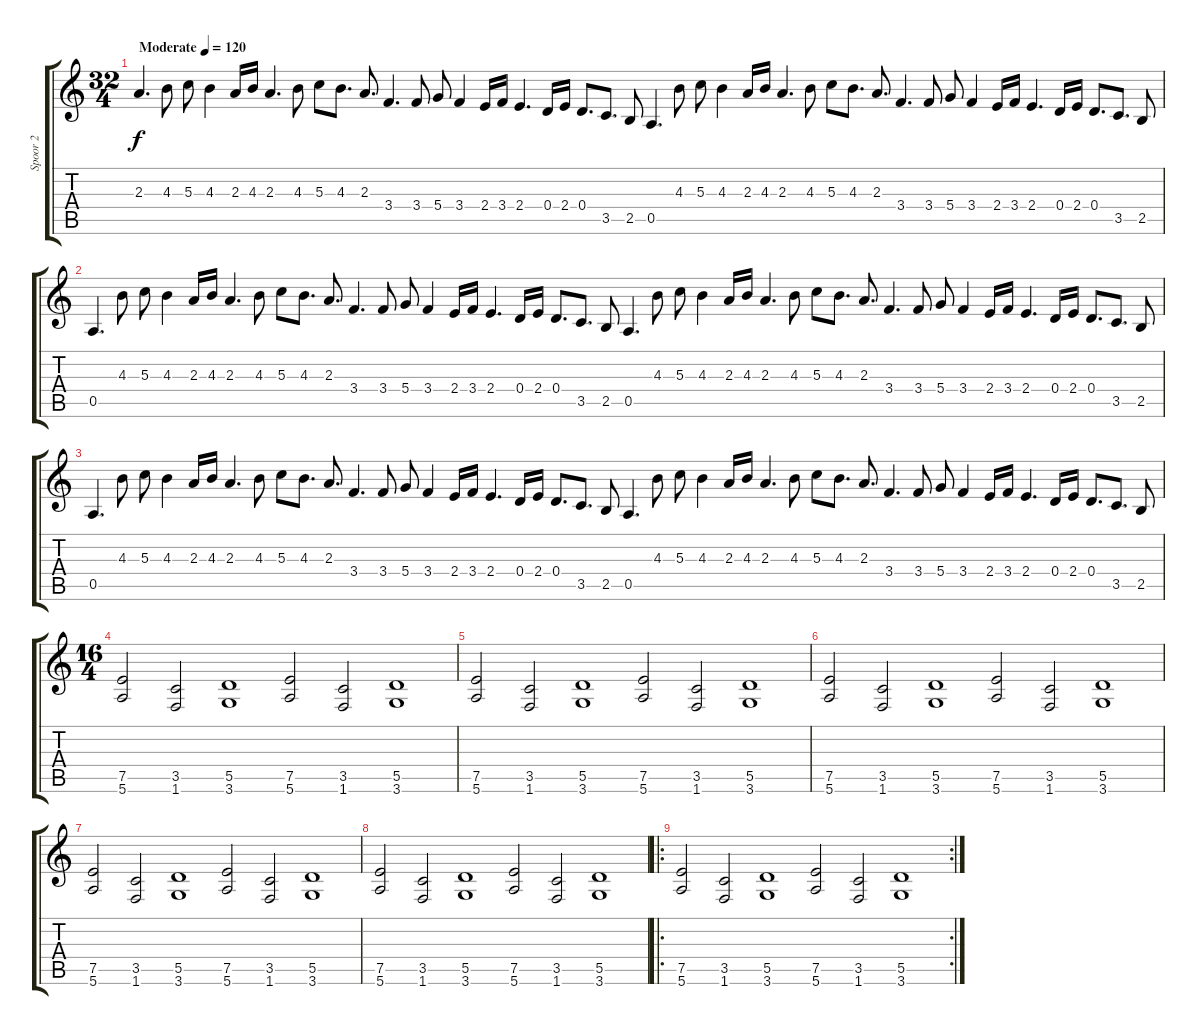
\track ("Spoor 2" "Spoor 2") {instrument distortionguitar}
\staff {score tabs}
\tuning (E4 B3 G3 D3 A2 E2) {hide}
\ts (32 4)
\tempo (120 "Moderate")
\clef g2
\ks c
2.3.4{d dy f instrument distortionguitar} 4.3.8 5.3.8 4.3.4 2.3.16 4.3.16 2.3.4{d} 4.3.8 5.3.8 4.3.8{d} 2.3.8{d} 3.4.4{d} 3.4.8 5.4.8 3.4.4 2.4.16 3.4.16 2.4.4{d} 0.4.16 2.4.16 0.4.8{d} 3.5.8{d} 2.5.8 0.5.4{d} 4.3.8 5.3.8 4.3.4 2.3.16 4.3.16 2.3.4{d} 4.3.8 5.3.8 4.3.8{d} 2.3.8{d} 3.4.4{d} 3.4.8 5.4.8 3.4.4 2.4.16 3.4.16 2.4.4{d} 0.4.16 2.4.16 0.4.8{d} 3.5.8{d} 2.5.8 |
0.5.4{d volume 16} 4.3.8 5.3.8 4.3.4 2.3.16 4.3.16 2.3.4{d} 4.3.8 5.3.8 4.3.8{d} 2.3.8{d} 3.4.4{d} 3.4.8 5.4.8 3.4.4 2.4.16 3.4.16 2.4.4{d} 0.4.16 2.4.16 0.4.8{d} 3.5.8{d} 2.5.8 0.5.4{d} 4.3.8 5.3.8 4.3.4 2.3.16 4.3.16 2.3.4{d} 4.3.8 5.3.8 4.3.8{d} 2.3.8{d} 3.4.4{d} 3.4.8 5.4.8 3.4.4 2.4.16 3.4.16 2.4.4{d} 0.4.16 2.4.16 0.4.8{d} 3.5.8{d} 2.5.8 |
0.5.4{d} 4.3.8 5.3.8 4.3.4 2.3.16 4.3.16 2.3.4{d} 4.3.8 5.3.8 4.3.8{d} 2.3.8{d} 3.4.4{d} 3.4.8 5.4.8 3.4.4 2.4.16 3.4.16 2.4.4{d} 0.4.16 2.4.16 0.4.8{d} 3.5.8{d} 2.5.8 0.5.4{d} 4.3.8 5.3.8 4.3.4 2.3.16 4.3.16 2.3.4{d} 4.3.8 5.3.8 4.3.8{d} 2.3.8{d} 3.4.4{d} 3.4.8 5.4.8 3.4.4 2.4.16 3.4.16 2.4.4{d} 0.4.16 2.4.16 0.4.8{d} 3.5.8{d} 2.5.8 |
\ts (16 4)
(7.5 5.6).2 (3.5 1.6).2 (5.5 3.6).1 (7.5 5.6).2 (3.5 1.6).2 (5.5 3.6).1 |
(7.5 5.6).2 (3.5 1.6).2 (5.5 3.6).1 (7.5 5.6).2 (3.5 1.6).2 (5.5 3.6).1 |
(7.5 5.6).2 (3.5 1.6).2 (5.5 3.6).1 (7.5 5.6).2 (3.5 1.6).2 (5.5 3.6).1 |
(7.5 5.6).2 (3.5 1.6).2 (5.5 3.6).1 (7.5 5.6).2 (3.5 1.6).2 (5.5 3.6).1 |
(7.5 5.6).2 (3.5 1.6).2 (5.5 3.6).1 (7.5 5.6).2 (3.5 1.6).2 (5.5 3.6).1 |
\ro
\rc 2
(7.5 5.6).2 (3.5 1.6).2 (5.5 3.6).1 (7.5 5.6).2 (3.5 1.6).2 (5.5 3.6).1
